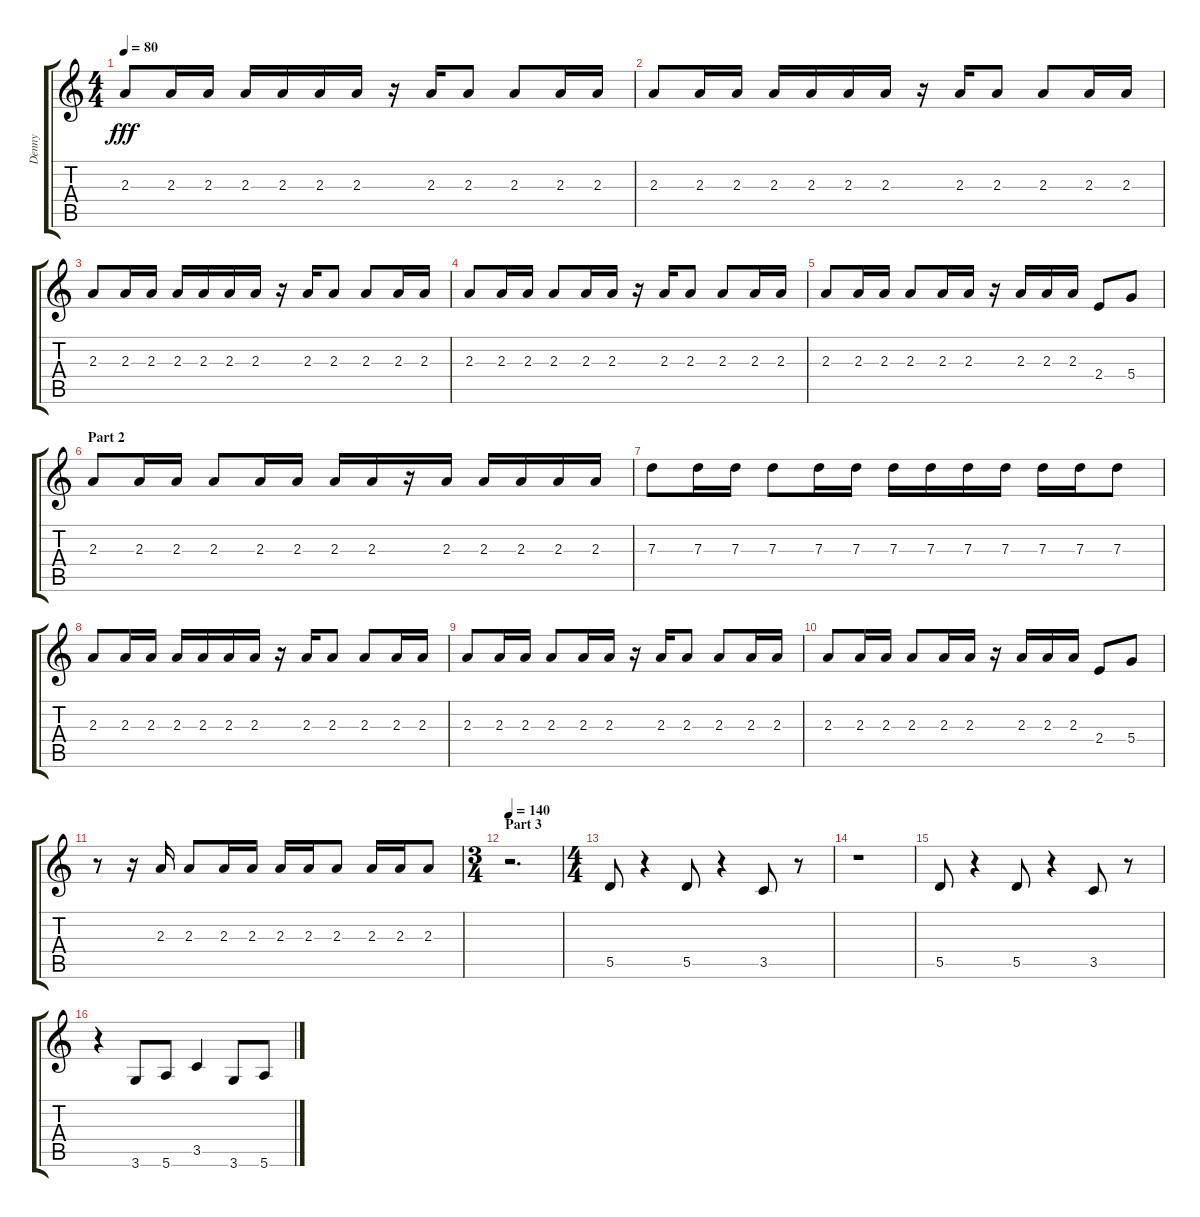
\track ("Denny" "Denny") {instrument acousticguitarsteel}
\staff {score tabs}
\tuning (E4 B3 G3 D3 A2 E2) {hide}
\ts (4 4)
\tempo 80
\clef g2
\ks c
2.3.8{dy fff} 2.3.16 2.3.16 2.3.16 2.3.16 2.3.16 2.3.16 r.16 2.3.16 2.3.8 2.3.8 2.3.16 2.3.16 |
2.3.8 2.3.16 2.3.16 2.3.16 2.3.16 2.3.16 2.3.16 r.16 2.3.16 2.3.8 2.3.8 2.3.16 2.3.16 |
2.3.8 2.3.16 2.3.16 2.3.16 2.3.16 2.3.16 2.3.16 r.16 2.3.16 2.3.8 2.3.8 2.3.16 2.3.16 |
2.3.8 2.3.16 2.3.16 2.3.8 2.3.16 2.3.16 r.16 2.3.16 2.3.8 2.3.8 2.3.16 2.3.16 |
2.3.8 2.3.16 2.3.16 2.3.8 2.3.16 2.3.16 r.16 2.3.16 2.3.16 2.3.16 2.4.8 5.4.8 |
\section ("" "Part 2")
2.3.8 2.3.16 2.3.16 2.3.8 2.3.16 2.3.16 2.3.16 2.3.16 r.16 2.3.16 2.3.16 2.3.16 2.3.16 2.3.16 |
7.3.8 7.3.16 7.3.16 7.3.8 7.3.16 7.3.16 7.3.16 7.3.16 7.3.16 7.3.16 7.3.16 7.3.16 7.3.8 |
2.3.8 2.3.16 2.3.16 2.3.16 2.3.16 2.3.16 2.3.16 r.16 2.3.16 2.3.8 2.3.8 2.3.16 2.3.16 |
2.3.8 2.3.16 2.3.16 2.3.8 2.3.16 2.3.16 r.16 2.3.16 2.3.8 2.3.8 2.3.16 2.3.16 |
2.3.8 2.3.16 2.3.16 2.3.8 2.3.16 2.3.16 r.16 2.3.16 2.3.16 2.3.16 2.4.8 5.4.8 |
r.8 r.16 2.3.16 2.3.8 2.3.16 2.3.16 2.3.16 2.3.16 2.3.8 2.3.16 2.3.16 2.3.8 |
\ts (3 4)
\section ("" "Part 3")
\tempo 140
r.2{d} |
\ts (4 4)
5.5.8{volume 16 instrument timpani} r.4 5.5.8 r.4 3.5.8 r.8 |
r.1 |
5.5.8{volume 16 instrument timpani} r.4 5.5.8 r.4 3.5.8 r.8 |
r.4 3.6.8 5.6.8 3.5.4 3.6.8 5.6.8
